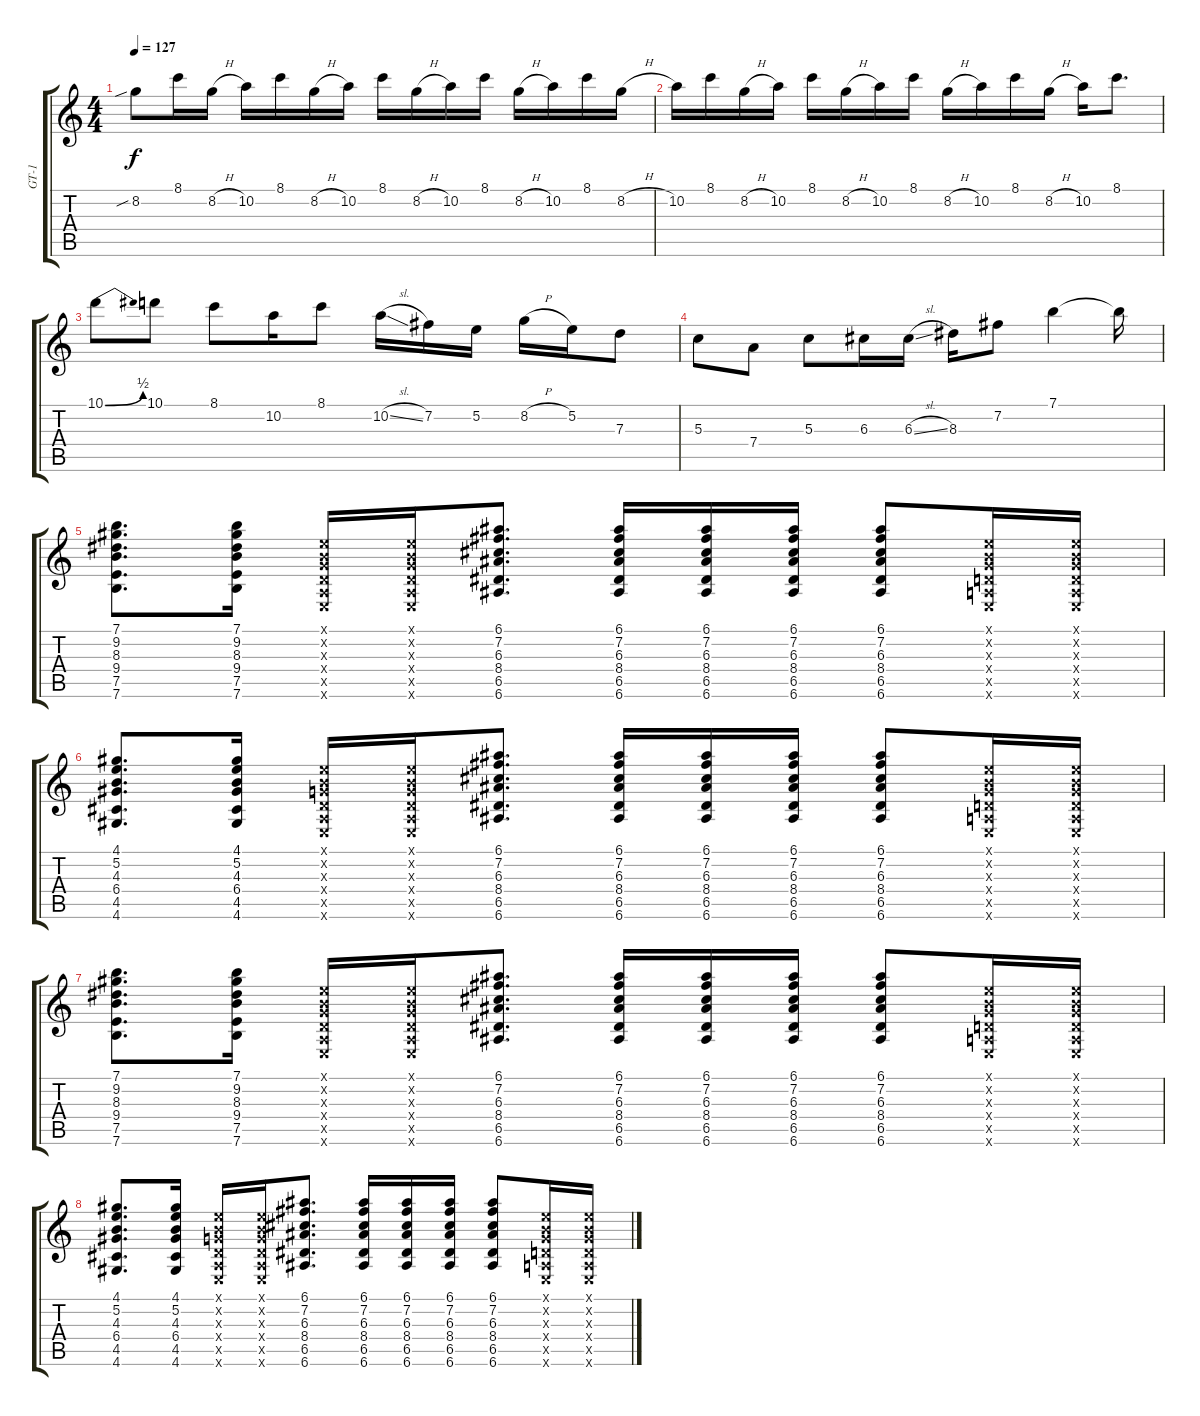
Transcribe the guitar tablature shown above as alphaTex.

\track ("GT-1" "GT-1") {instrument acousticguitarsteel}
\staff {score tabs}
\tuning (E4 B3 G3 D3 A2 E2) {hide}
\ts (4 4)
\tempo 127
\clef g2
\ks c
8.2{sib}.8{dy f} 8.1.16 8.2{h}.16 10.2.16 8.1.16 8.2{h}.16 10.2.16 8.1.16 8.2{h}.16 10.2.16 8.1.16 8.2{h}.16 10.2.16 8.1.16 8.2{h}.16 |
10.2.16 8.1.16 8.2{h}.16 10.2.16 8.1.16 8.2{h}.16 10.2.16 8.1.16 8.2{h}.16 10.2.16 8.1.16 8.2{h}.16 10.2.16 8.1.8{d} |
10.1{be (bend 0 0 60 2)}.8 10.1.8 8.1.8 10.2.16 8.1.8 10.2{sl}.16 7.2.16 5.2.16 8.2{h}.16 5.2.16 7.3.8 |
5.3.8 7.4.8 5.3.8 6.3.16 6.3{sl}.16 8.3.16 7.2.8 7.1.4 7.1{t}.16 |
(7.1 9.2 8.3 9.4 7.5 7.6).8{d volume 11} (7.1 9.2 8.3 9.4 7.5 7.6).16 (0.1{x} 0.2{x} 0.3{x} 0.4{x} 0.5{x} 0.6{x}).16 (0.1{x} 0.2{x} 0.3{x} 0.4{x} 0.5{x} 0.6{x}).16 (6.1 7.2 6.3 8.4 6.5 6.6).8{d} (6.1 7.2 6.3 8.4 6.5 6.6).16 (6.1 7.2 6.3 8.4 6.5 6.6).16 (6.1 7.2 6.3 8.4 6.5 6.6).16 (6.1 7.2 6.3 8.4 6.5 6.6).8 (0.1{x} 0.2{x} 0.3{x} 0.4{x} 0.5{x} 0.6{x}).16 (0.1{x} 0.2{x} 0.3{x} 0.4{x} 0.5{x} 0.6{x}).16 |
(4.1 5.2 4.3 6.4 4.5 4.6).8{d} (4.1 5.2 4.3 6.4 4.5 4.6).16 (0.1{x} 0.2{x} 0.3{x} 0.4{x} 0.5{x} 0.6{x}).16 (0.1{x} 0.2{x} 0.3{x} 0.4{x} 0.5{x} 0.6{x}).16 (6.1 7.2 6.3 8.4 6.5 6.6).8{d} (6.1 7.2 6.3 8.4 6.5 6.6).16 (6.1 7.2 6.3 8.4 6.5 6.6).16 (6.1 7.2 6.3 8.4 6.5 6.6).16 (6.1 7.2 6.3 8.4 6.5 6.6).8 (0.1{x} 0.2{x} 0.3{x} 0.4{x} 0.5{x} 0.6{x}).16 (0.1{x} 0.2{x} 0.3{x} 0.4{x} 0.5{x} 0.6{x}).16 |
(7.1 9.2 8.3 9.4 7.5 7.6).8{d} (7.1 9.2 8.3 9.4 7.5 7.6).16 (0.1{x} 0.2{x} 0.3{x} 0.4{x} 0.5{x} 0.6{x}).16 (0.1{x} 0.2{x} 0.3{x} 0.4{x} 0.5{x} 0.6{x}).16 (6.1 7.2 6.3 8.4 6.5 6.6).8{d} (6.1 7.2 6.3 8.4 6.5 6.6).16 (6.1 7.2 6.3 8.4 6.5 6.6).16 (6.1 7.2 6.3 8.4 6.5 6.6).16 (6.1 7.2 6.3 8.4 6.5 6.6).8 (0.1{x} 0.2{x} 0.3{x} 0.4{x} 0.5{x} 0.6{x}).16 (0.1{x} 0.2{x} 0.3{x} 0.4{x} 0.5{x} 0.6{x}).16 |
(4.1 5.2 4.3 6.4 4.5 4.6).8{d} (4.1 5.2 4.3 6.4 4.5 4.6).16 (0.1{x} 0.2{x} 0.3{x} 0.4{x} 0.5{x} 0.6{x}).16 (0.1{x} 0.2{x} 0.3{x} 0.4{x} 0.5{x} 0.6{x}).16 (6.1 7.2 6.3 8.4 6.5 6.6).8{d} (6.1 7.2 6.3 8.4 6.5 6.6).16 (6.1 7.2 6.3 8.4 6.5 6.6).16 (6.1 7.2 6.3 8.4 6.5 6.6).16 (6.1 7.2 6.3 8.4 6.5 6.6).8 (0.1{x} 0.2{x} 0.3{x} 0.4{x} 0.5{x} 0.6{x}).16 (0.1{x} 0.2{x} 0.3{x} 0.4{x} 0.5{x} 0.6{x}).16
